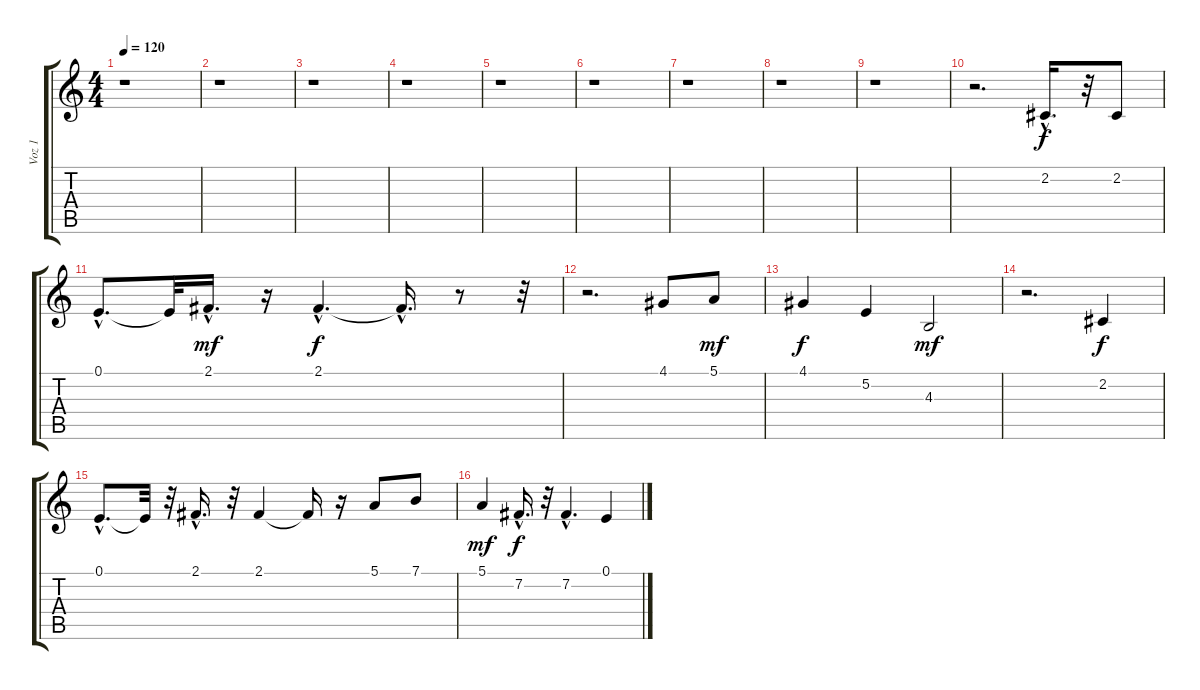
\track ("Voz 1" "Voz 1") {instrument cello}
\staff {score tabs}
\tuning (E4 B3 G3 D3 A2 E2) {hide}
\ts (4 4)
\tempo 120
\clef g2
\ks c
r.1{dy f instrument cello} |
r.1 |
r.1 |
r.1 |
r.1 |
r.1 |
r.1 |
r.1 |
r.1 |
r.2{d} 2.2{hac}.16{d} r.32 2.2.8 |
0.1{hac}.8{d} 0.1{t}.32 2.1{hac}.16{d dy mf} r.16 2.1{hac}.4{d dy f} 2.1{hac t}.16{d} r.8 r.32 |
r.2{d} 4.1.8 5.1.8{dy mf} |
4.1.4{dy f} 5.2.4 4.3.2{dy mf} |
r.2{d} 2.2.4{dy f} |
0.1{hac}.8{d} 0.1{t}.32 r.32 2.1{hac}.16{d} r.32 2.1.4 2.1{t}.16 r.16 5.1.8 7.1.8 |
5.1.4{dy mf} 7.2{hac}.16{d dy f} r.32 7.2{hac}.4{d} 0.1.4
